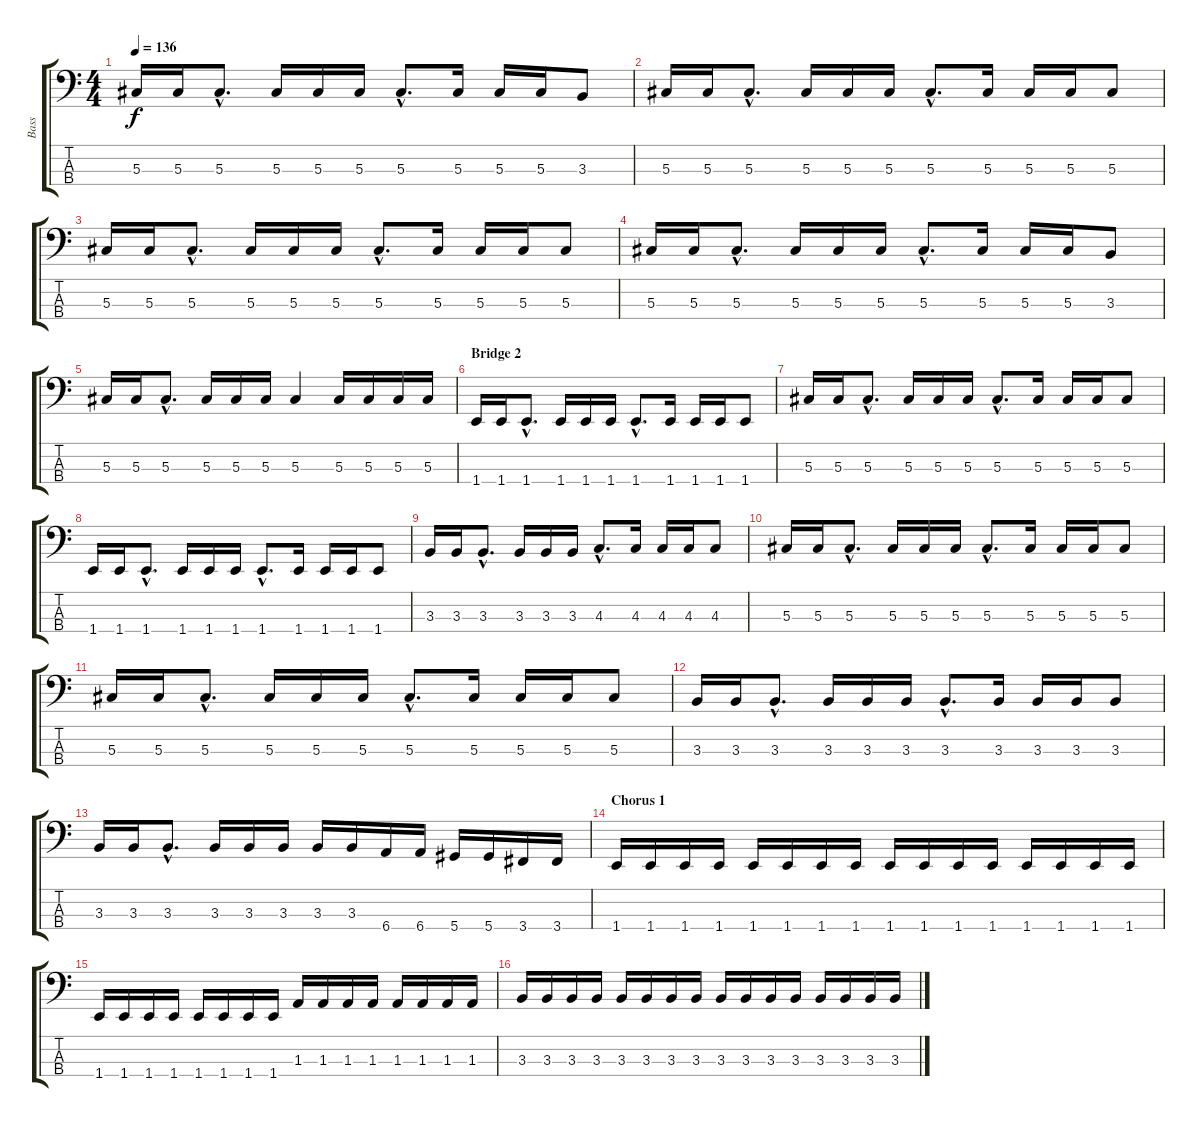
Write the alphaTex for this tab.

\track ("Bass" "Bass") {instrument electricbassfinger}
\staff {score tabs}
\tuning (Gb2 Db2 Ab1 Eb1) {hide}
\ts (4 4)
\tempo 136
\clef f4
\ks c
5.3.16{dy f} 5.3.16 5.3{hac}.8{d} 5.3.16 5.3.16 5.3.16 5.3{hac}.8{d} 5.3.16 5.3.16 5.3.16 3.3.8 |
5.3.16 5.3.16 5.3{hac}.8{d} 5.3.16 5.3.16 5.3.16 5.3{hac}.8{d} 5.3.16 5.3.16 5.3.16 5.3.8 |
5.3.16 5.3.16 5.3{hac}.8{d} 5.3.16 5.3.16 5.3.16 5.3{hac}.8{d} 5.3.16 5.3.16 5.3.16 5.3.8 |
5.3.16 5.3.16 5.3{hac}.8{d} 5.3.16 5.3.16 5.3.16 5.3{hac}.8{d} 5.3.16 5.3.16 5.3.16 3.3.8 |
5.3.16 5.3.16 5.3{hac}.8{d} 5.3.16 5.3.16 5.3.16 5.3.4 5.3.16 5.3.16 5.3.16 5.3.16 |
\section ("" "Bridge 2")
1.4.16 1.4.16 1.4{hac}.8{d} 1.4.16 1.4.16 1.4.16 1.4{hac}.8{d} 1.4.16 1.4.16 1.4.16 1.4.8 |
5.3.16 5.3.16 5.3{hac}.8{d} 5.3.16 5.3.16 5.3.16 5.3{hac}.8{d} 5.3.16 5.3.16 5.3.16 5.3.8 |
1.4.16 1.4.16 1.4{hac}.8{d} 1.4.16 1.4.16 1.4.16 1.4{hac}.8{d} 1.4.16 1.4.16 1.4.16 1.4.8 |
3.3.16 3.3.16 3.3{hac}.8{d} 3.3.16 3.3.16 3.3.16 4.3{hac}.8{d} 4.3.16 4.3.16 4.3.16 4.3.8 |
5.3.16 5.3.16 5.3{hac}.8{d} 5.3.16 5.3.16 5.3.16 5.3{hac}.8{d} 5.3.16 5.3.16 5.3.16 5.3.8 |
5.3.16 5.3.16 5.3{hac}.8{d} 5.3.16 5.3.16 5.3.16 5.3{hac}.8{d} 5.3.16 5.3.16 5.3.16 5.3.8 |
3.3.16 3.3.16 3.3{hac}.8{d} 3.3.16 3.3.16 3.3.16 3.3{hac}.8{d} 3.3.16 3.3.16 3.3.16 3.3.8 |
3.3.16 3.3.16 3.3{hac}.8{d} 3.3.16 3.3.16 3.3.16 3.3.16 3.3.16 6.4.16 6.4.16 5.4.16 5.4.16 3.4.16 3.4.16 |
\section ("" "Chorus 1")
1.4.16 1.4.16 1.4.16 1.4.16 1.4.16 1.4.16 1.4.16 1.4.16 1.4.16 1.4.16 1.4.16 1.4.16 1.4.16 1.4.16 1.4.16 1.4.16 |
1.4.16 1.4.16 1.4.16 1.4.16 1.4.16 1.4.16 1.4.16 1.4.16 1.3.16 1.3.16 1.3.16 1.3.16 1.3.16 1.3.16 1.3.16 1.3.16 |
3.3.16 3.3.16 3.3.16 3.3.16 3.3.16 3.3.16 3.3.16 3.3.16 3.3.16 3.3.16 3.3.16 3.3.16 3.3.16 3.3.16 3.3.16 3.3.16
